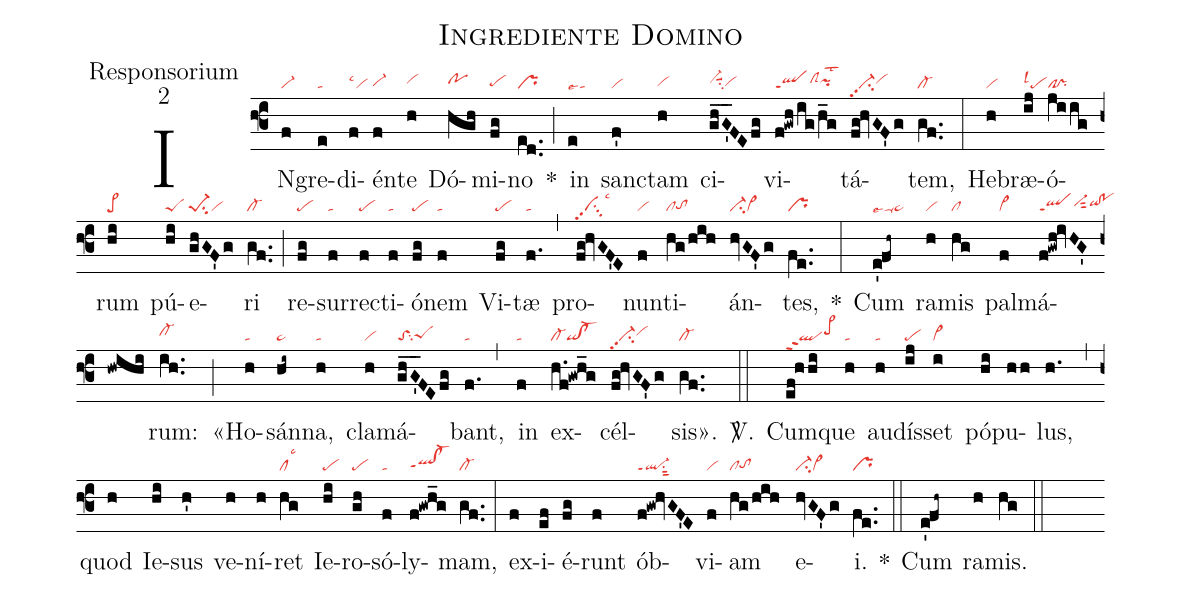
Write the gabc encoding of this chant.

name: Ingrediente Domino;
office-part: Responsorium;
mode: 2;
nabc-lines: 1;
%%
(f3)
IN(f|vi-)gre(e|ta)di(f|vilsc1)én(f|vi-hg)te(h|vihh) Dó(hgh|pohh)mi(fg|pehg)no(ed..|pr) *(;)
in(e|talse4) sanc(f'|vi)tam(h|vihg) ci(gh_G'_FEfg|vi-hhsuu1su2vihg)vi(f!gwh/ig/h_g|qlppt1clShhpihhlst2)tá(fg!hvGF'g|vi-pp2su2vihh)tem,(gf..|cl-) (:)
He(h|vi)bræ(ij|pelsl1)ó(jiig|cl!pr)rum(hi|pe>) pú(hi|peS)e(ghGF'g|pe-1su2vi)ri(gf..|cl-) (;)
re(fg|pe)sur(f|ta)rec(f|pe)ti(f|ta)ó(fg|pe)nem(f|ta) Vi(fg|pe)tæ(f.|ta) (,)
pro(fg!hvGF'E|vipp2su3lsc3)nun(f|vi)ti(hg/hih|cltohg)án(hvGF'g|vi-su2vi>)tes,(fe..|pr) *(:)
Cum(e'!fh~|ta-lse4ta>) ra(h|vi)mis(hg|cl) pal(f|vi>)má(f!gwh!ivHG'hwihi|qlppt1vi-hhsut2qihh!pohh)rum:(ih..|cl-hh) (;)
«Ho(h|ta)sán(hi~|ta>)na,(h|ta) cla(h|vi)má(gh_G'_FEfg|toSsu2peShg)bant,(f.|ta) (,)
in(f|ta) ex(h.f!gwh_g|cl-qi!cl-)cél(fg!hvGF'g|vi-pp2su2vihh)sis».(gf..|cl-) <sp>V/</sp>.(::)
Cum(ef!hhi|qlppt2pe>hi)que(h|ta) au(h|ta)dís(ij|pe)set(i|vi>) pó(hi)pu(hh)lus,(h.) (,)
quod(h) Ie(hi)sus(h') ve(h)ní(h)ret(hg|cllsc3) Ie(hi|pe)ro(gh|pe)só(f|ta)ly(f!gwh_g|qlhg!cl-hgppt1)mam,(gf..|cl-) (:)
ex(f)i(ef)é(fg)runt(f) ób(f!gw!hvGF'E|ql-ppt1su1sut2)vi(f|vi)am(hg/hih|cltohg) e(hvGF'g|ci-vi>)i.(fe..|pr) *(::)
Cum(e'!fh~) ra(h)mis.(hg) (::)
